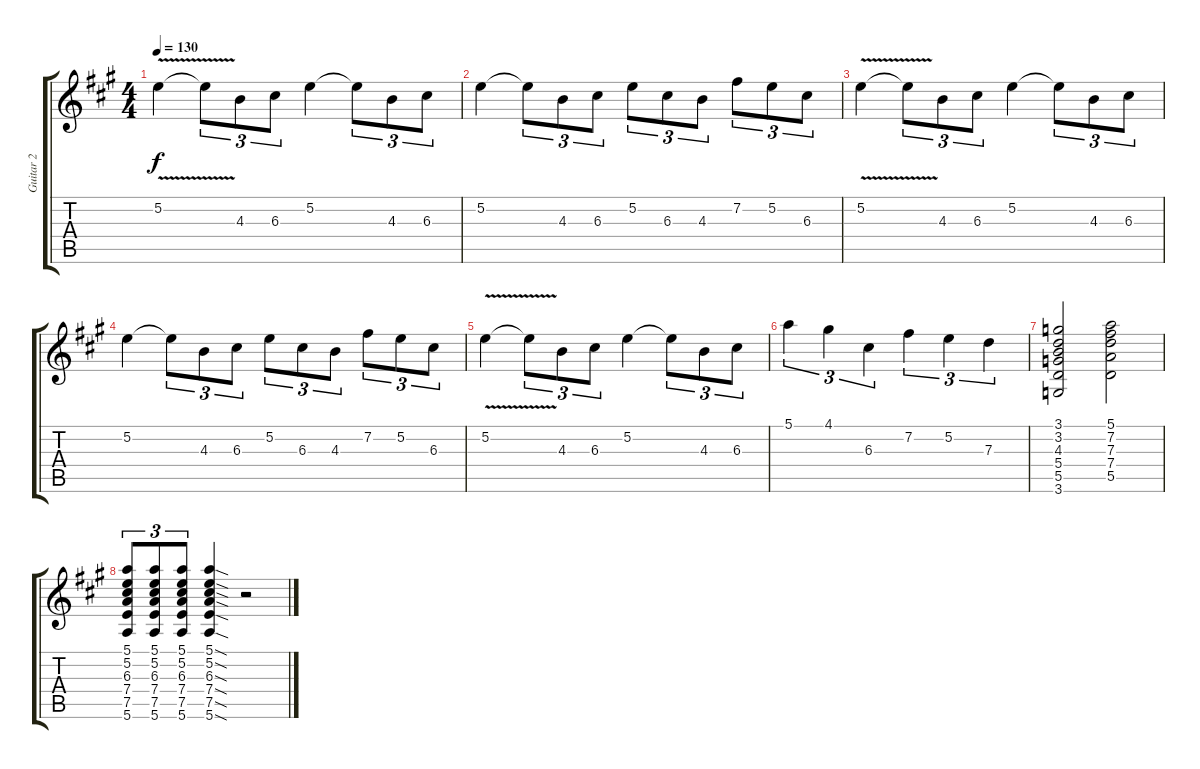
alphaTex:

\track ("Guitar 2" "Guitar 2") {instrument overdrivenguitar}
\staff {score tabs}
\tuning (E4 B3 G3 D3 A2 E2) {hide}
\ts (4 4)
\tempo 130
\clef g2
\ks a
5.2{v}.4{dy f} 5.2{t}.8{tu (3 2)} 4.3.8{tu (3 2)} 6.3.8{tu (3 2)} 5.2.4 5.2{t}.8{tu (3 2)} 4.3.8{tu (3 2)} 6.3.8{tu (3 2)} |
5.2.4 5.2{t}.8{tu (3 2)} 4.3.8{tu (3 2)} 6.3.8{tu (3 2)} 5.2.8{tu (3 2)} 6.3.8{tu (3 2)} 4.3.8{tu (3 2)} 7.2.8{tu (3 2)} 5.2.8{tu (3 2)} 6.3.8{tu (3 2)} |
5.2{v}.4 5.2{t}.8{tu (3 2)} 4.3.8{tu (3 2)} 6.3.8{tu (3 2)} 5.2.4 5.2{t}.8{tu (3 2)} 4.3.8{tu (3 2)} 6.3.8{tu (3 2)} |
5.2.4 5.2{t}.8{tu (3 2)} 4.3.8{tu (3 2)} 6.3.8{tu (3 2)} 5.2.8{tu (3 2)} 6.3.8{tu (3 2)} 4.3.8{tu (3 2)} 7.2.8{tu (3 2)} 5.2.8{tu (3 2)} 6.3.8{tu (3 2)} |
5.2{v}.4 5.2{t}.8{tu (3 2)} 4.3.8{tu (3 2)} 6.3.8{tu (3 2)} 5.2.4 5.2{t}.8{tu (3 2)} 4.3.8{tu (3 2)} 6.3.8{tu (3 2)} |
5.1.4{tu (3 2)} 4.1.4{tu (3 2)} 6.3.4{tu (3 2)} 7.2.4{tu (3 2)} 5.2.4{tu (3 2)} 7.3.4{tu (3 2)} |
(3.1 3.2 4.3 5.4 5.5 3.6).2 (5.1 7.2 7.3 7.4 5.5).2 |
(5.1 5.2 6.3 7.4 7.5 5.6).8{tu (3 2)} (5.1 5.2 6.3 7.4 7.5 5.6).8{tu (3 2)} (5.1 5.2 6.3 7.4 7.5 5.6).8{tu (3 2)} (5.1{sod} 5.2{sod} 6.3{sod} 7.4{sod} 7.5{sod} 5.6{sod}).4 r.2
